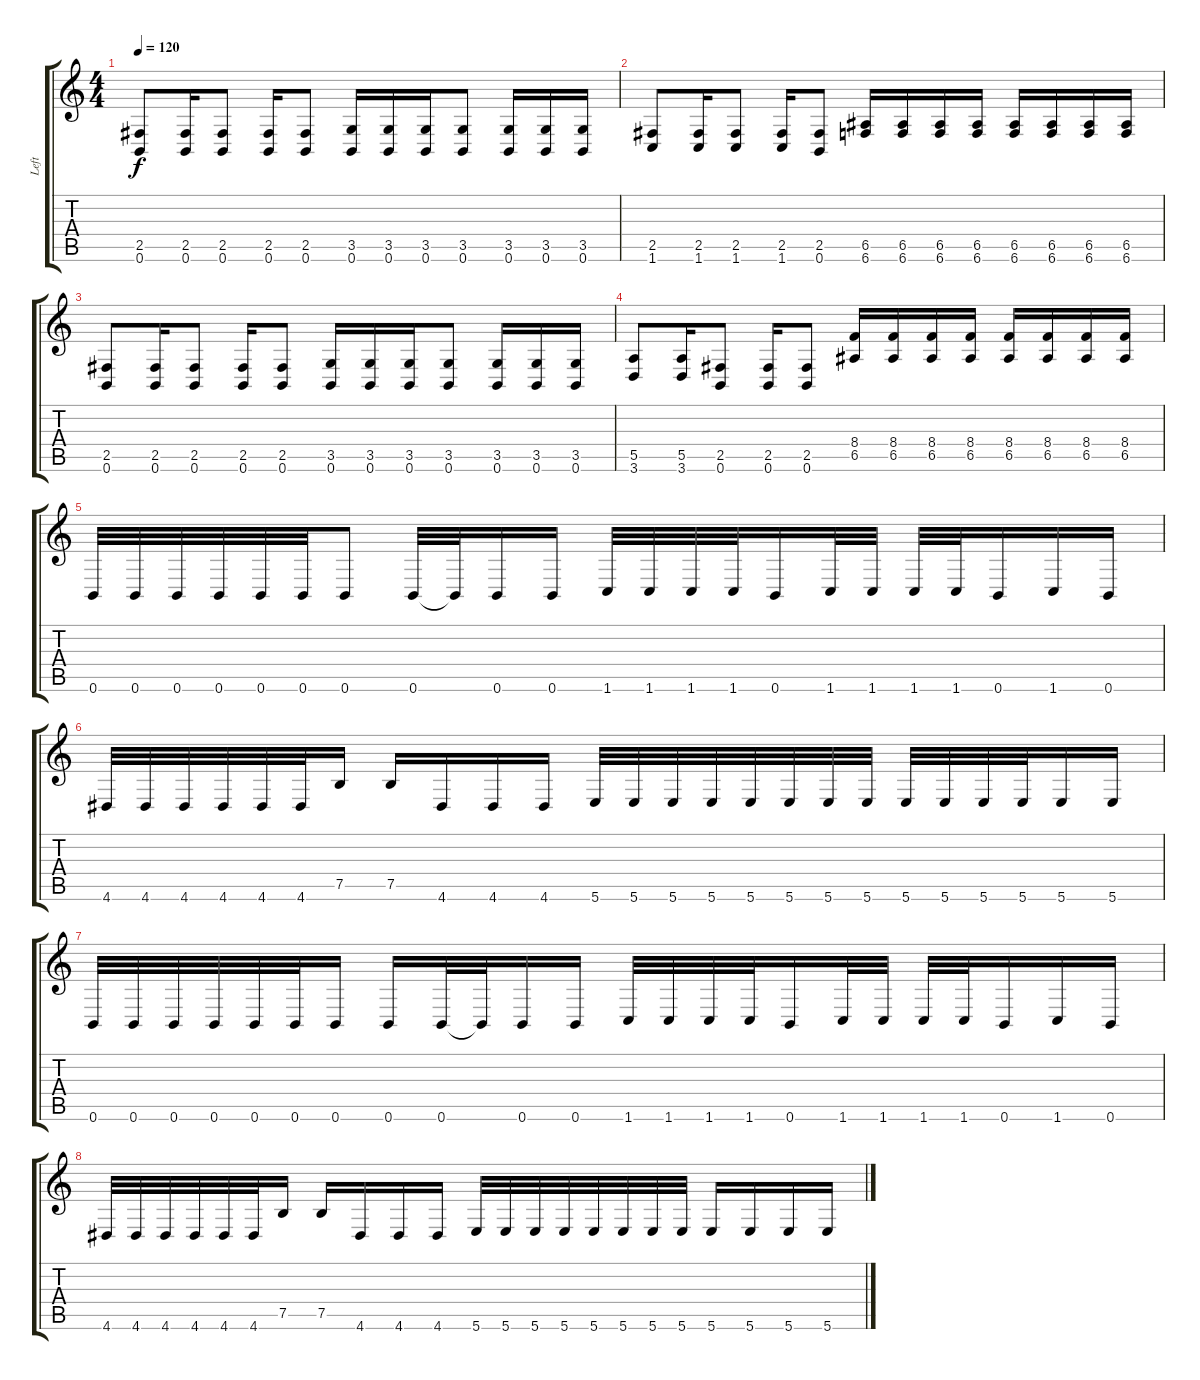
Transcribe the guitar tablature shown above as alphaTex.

\track ("Left" "Left") {instrument distortionguitar}
\staff {score tabs}
\tuning (B3 Gb3 D3 A2 E2 B1) {hide}
\ts (4 4)
\tempo 120
\clef g2
\ks c
(2.5 0.6).8{dy f} (2.5 0.6).16 (2.5 0.6).8 (2.5 0.6).16 (2.5 0.6).8 (3.5 0.6).16 (3.5 0.6).16 (3.5 0.6).16 (3.5 0.6).8 (3.5 0.6).16 (3.5 0.6).16 (3.5 0.6).16 |
(2.5 1.6).8 (2.5 1.6).16 (2.5 1.6).8 (2.5 1.6).16 (2.5 0.6).8 (6.5 6.6).16 (6.5 6.6).16 (6.5 6.6).16 (6.5 6.6).16 (6.5 6.6).16 (6.5 6.6).16 (6.5 6.6).16 (6.5 6.6).16 |
(2.5 0.6).8 (2.5 0.6).16 (2.5 0.6).8 (2.5 0.6).16 (2.5 0.6).8 (3.5 0.6).16 (3.5 0.6).16 (3.5 0.6).16 (3.5 0.6).8 (3.5 0.6).16 (3.5 0.6).16 (3.5 0.6).16 |
(5.5 3.6).8 (5.5 3.6).16 (2.5 0.6).8 (2.5 0.6).16 (2.5 0.6).8 (8.4 6.5).16 (8.4 6.5).16 (8.4 6.5).16 (8.4 6.5).16 (8.4 6.5).16 (8.4 6.5).16 (8.4 6.5).16 (8.4 6.5).16 |
0.6.32 0.6.32 0.6.32 0.6.32 0.6.32 0.6.32 0.6.8 0.6.32 0.6{t}.32 0.6.16 0.6.16 1.6.32 1.6.32 1.6.32 1.6.32 0.6.16 1.6.32 1.6.32 1.6.32 1.6.32 0.6.16 1.6.16 0.6.16 |
4.6.32 4.6.32 4.6.32 4.6.32 4.6.32 4.6.32 7.5.16 7.5.16 4.6.16 4.6.16 4.6.16 5.6.32 5.6.32 5.6.32 5.6.32 5.6.32 5.6.32 5.6.32 5.6.32 5.6.32 5.6.32 5.6.32 5.6.32 5.6.16 5.6.16 |
0.6.32 0.6.32 0.6.32 0.6.32 0.6.32 0.6.32 0.6.16 0.6.16 0.6.32 0.6{t}.32 0.6.16 0.6.16 1.6.32 1.6.32 1.6.32 1.6.32 0.6.16 1.6.32 1.6.32 1.6.32 1.6.32 0.6.16 1.6.16 0.6.16 |
4.6.32 4.6.32 4.6.32 4.6.32 4.6.32 4.6.32 7.5.16 7.5.16 4.6.16 4.6.16 4.6.16 5.6.32 5.6.32 5.6.32 5.6.32 5.6.32 5.6.32 5.6.32 5.6.32 5.6.16 5.6.16 5.6.16 5.6.16
